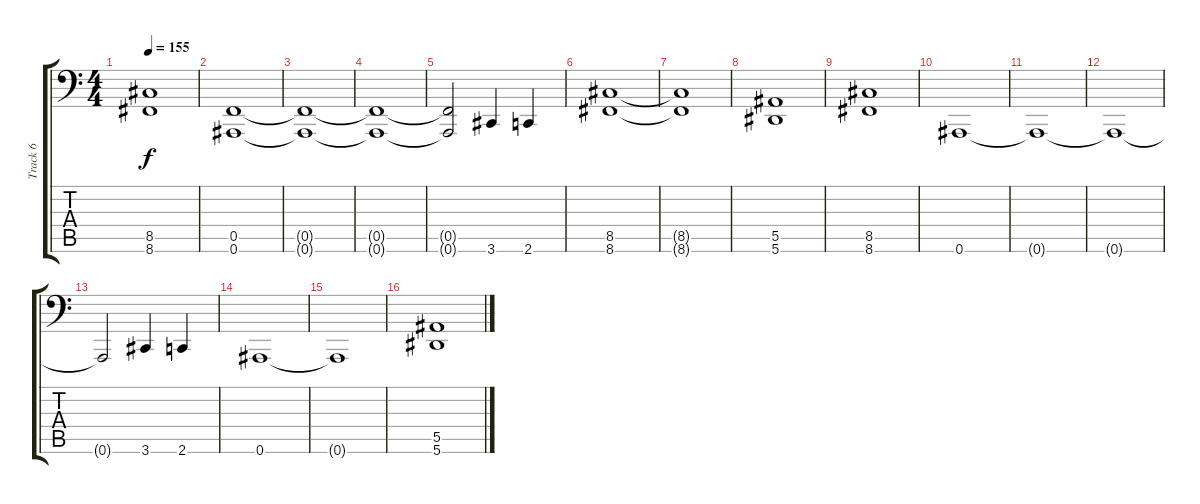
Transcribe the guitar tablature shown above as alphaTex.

\track ("Track 6" "Track 6") {instrument lead2sawtooth}
\staff {score tabs}
\tuning (C4 G3 Eb3 Bb2 F2 Bb1) {hide}
\ts (4 4)
\tempo 155
\clef f4
\ks c
(8.5 8.6).1{dy f} |
(0.5 0.6).1 |
(0.5{t} 0.6{t}).1 |
(0.5{t} 0.6{t}).1 |
(0.5{t} 0.6{t}).2 3.6.4 2.6.4 |
(8.5 8.6).1 |
(8.5{t} 8.6{t}).1 |
(5.5 5.6).1 |
(8.5 8.6).1 |
0.6.1 |
0.6{t}.1 |
0.6{t}.1 |
0.6{t}.2 3.6.4 2.6.4 |
0.6.1 |
0.6{t}.1 |
(5.5 5.6).1
